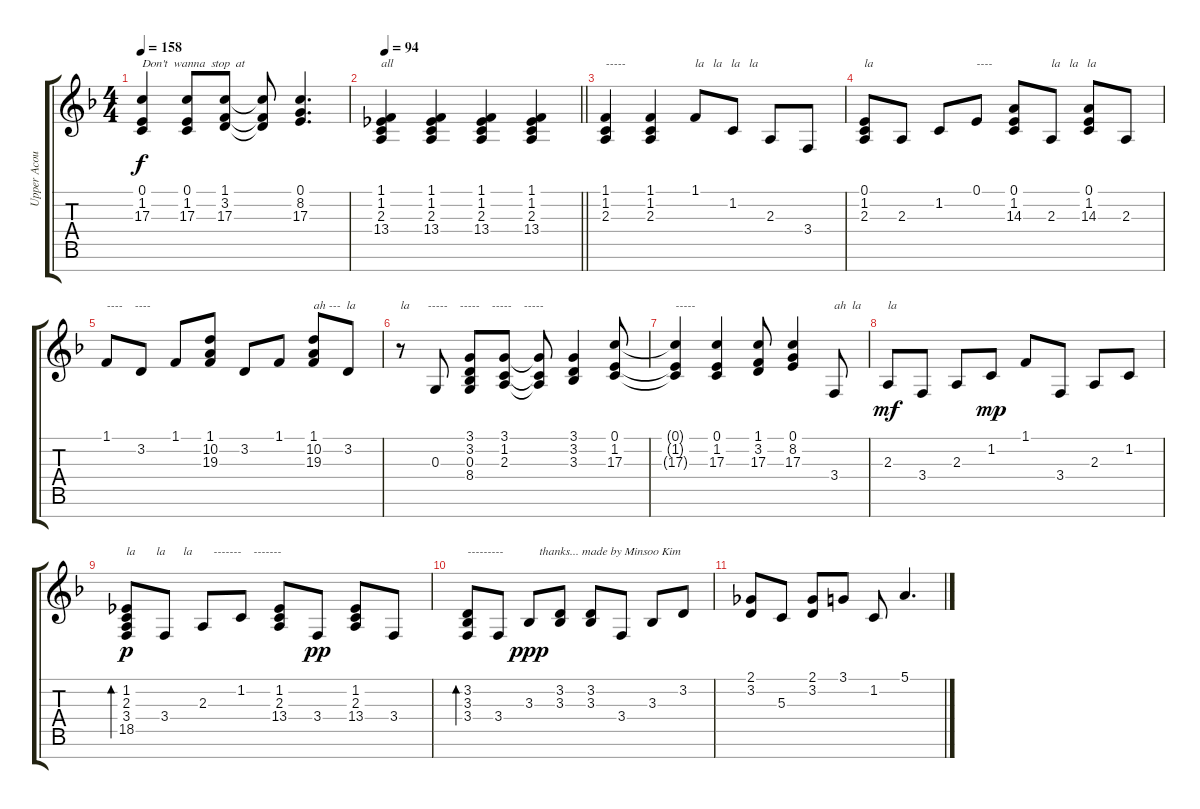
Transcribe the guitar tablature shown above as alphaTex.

\track ("Upper Acoustic Piano" "Upper Acou") {instrument acousticgrandpiano}
\staff {score tabs}
\tuning (E4 B3 G3 D3 A2 E2 B1) {hide}
\ts (4 4)
\tempo 158
\clef g2
\ks f
(0.1 1.2 17.3).4{txt "Don't  wanna  stop  at" dy f} (0.1 1.2 17.3).8 (1.1 3.2 17.3).8 (1.1{t} 3.2{t} 17.3{t}).8 (0.1 8.2 17.3).4{d} |
\tempo 94
\barLineRight lightlight
(1.1 1.2 2.3 13.4).4{txt "all" instrument acousticgrandpiano} (1.1 1.2 2.3 13.4).4 (1.1 1.2 2.3 13.4).4 (1.1 1.2 2.3 13.4).4 |
\section ("" "")
(1.1 1.2 2.3).4{txt "-----"} (1.1 1.2 2.3).4 1.1.8{txt "la   la   la   la"} 1.2.8 2.3.8 3.4.8 |
(0.1 1.2 2.3).8{txt "la"} 2.3.8 1.2.8 0.1.8{txt "----"} (0.1 1.2 14.3).8 2.3.8{txt "la   la   la"} (0.1 1.2 14.3).8 2.3.8 |
1.1.8{txt "----    ----"} 3.2.8 1.1.8 (1.1 10.2 19.3).8 3.2.8 1.1.8 (1.1 10.2 19.3).8{txt "ah ---  la"} 3.2.8 |
r.8{txt "la      -----    -----    -----    -----"} 0.3.8 (3.1 3.2 0.3 8.4).8 (3.1 1.2 2.3).8 (3.1{t} 1.2{t} 2.3{t}).8 (3.1 3.2 3.3).4 (0.1 1.2 17.3).8 |
(0.1{t} 1.2{t} 17.3{t}).4{txt "-----"} (0.1 1.2 17.3).4 (1.1 3.2 17.3).8 (0.1 8.2 17.3).4 3.4.8{txt "ah  la"} |
2.3.8{txt "la" dy mf} 3.4.8 2.3.8 1.2.8{dy mp} 1.1.8 3.4.8 2.3.8 1.2.8 |
(1.2 2.3 3.4 18.5).8{bd 240 txt "la       la      la       -------    -------" dy p} 3.4.8 2.3.8 1.2.8 (1.2 2.3 13.4).8 3.4.8{dy pp} (1.2 2.3 13.4).8 3.4.8 |
(3.2 3.3 3.4).8{bd 240 txt "---------            thanks... made by Minsoo Kim"} 3.4.8 3.3.8{dy ppp} (3.2 3.3).8 (3.2 3.3).8 3.4.8 3.3.8 3.2.8 |
(2.1 3.2).8 5.3.8 (2.1 3.2).8 3.1.8 1.2.8 5.1.4{d}
